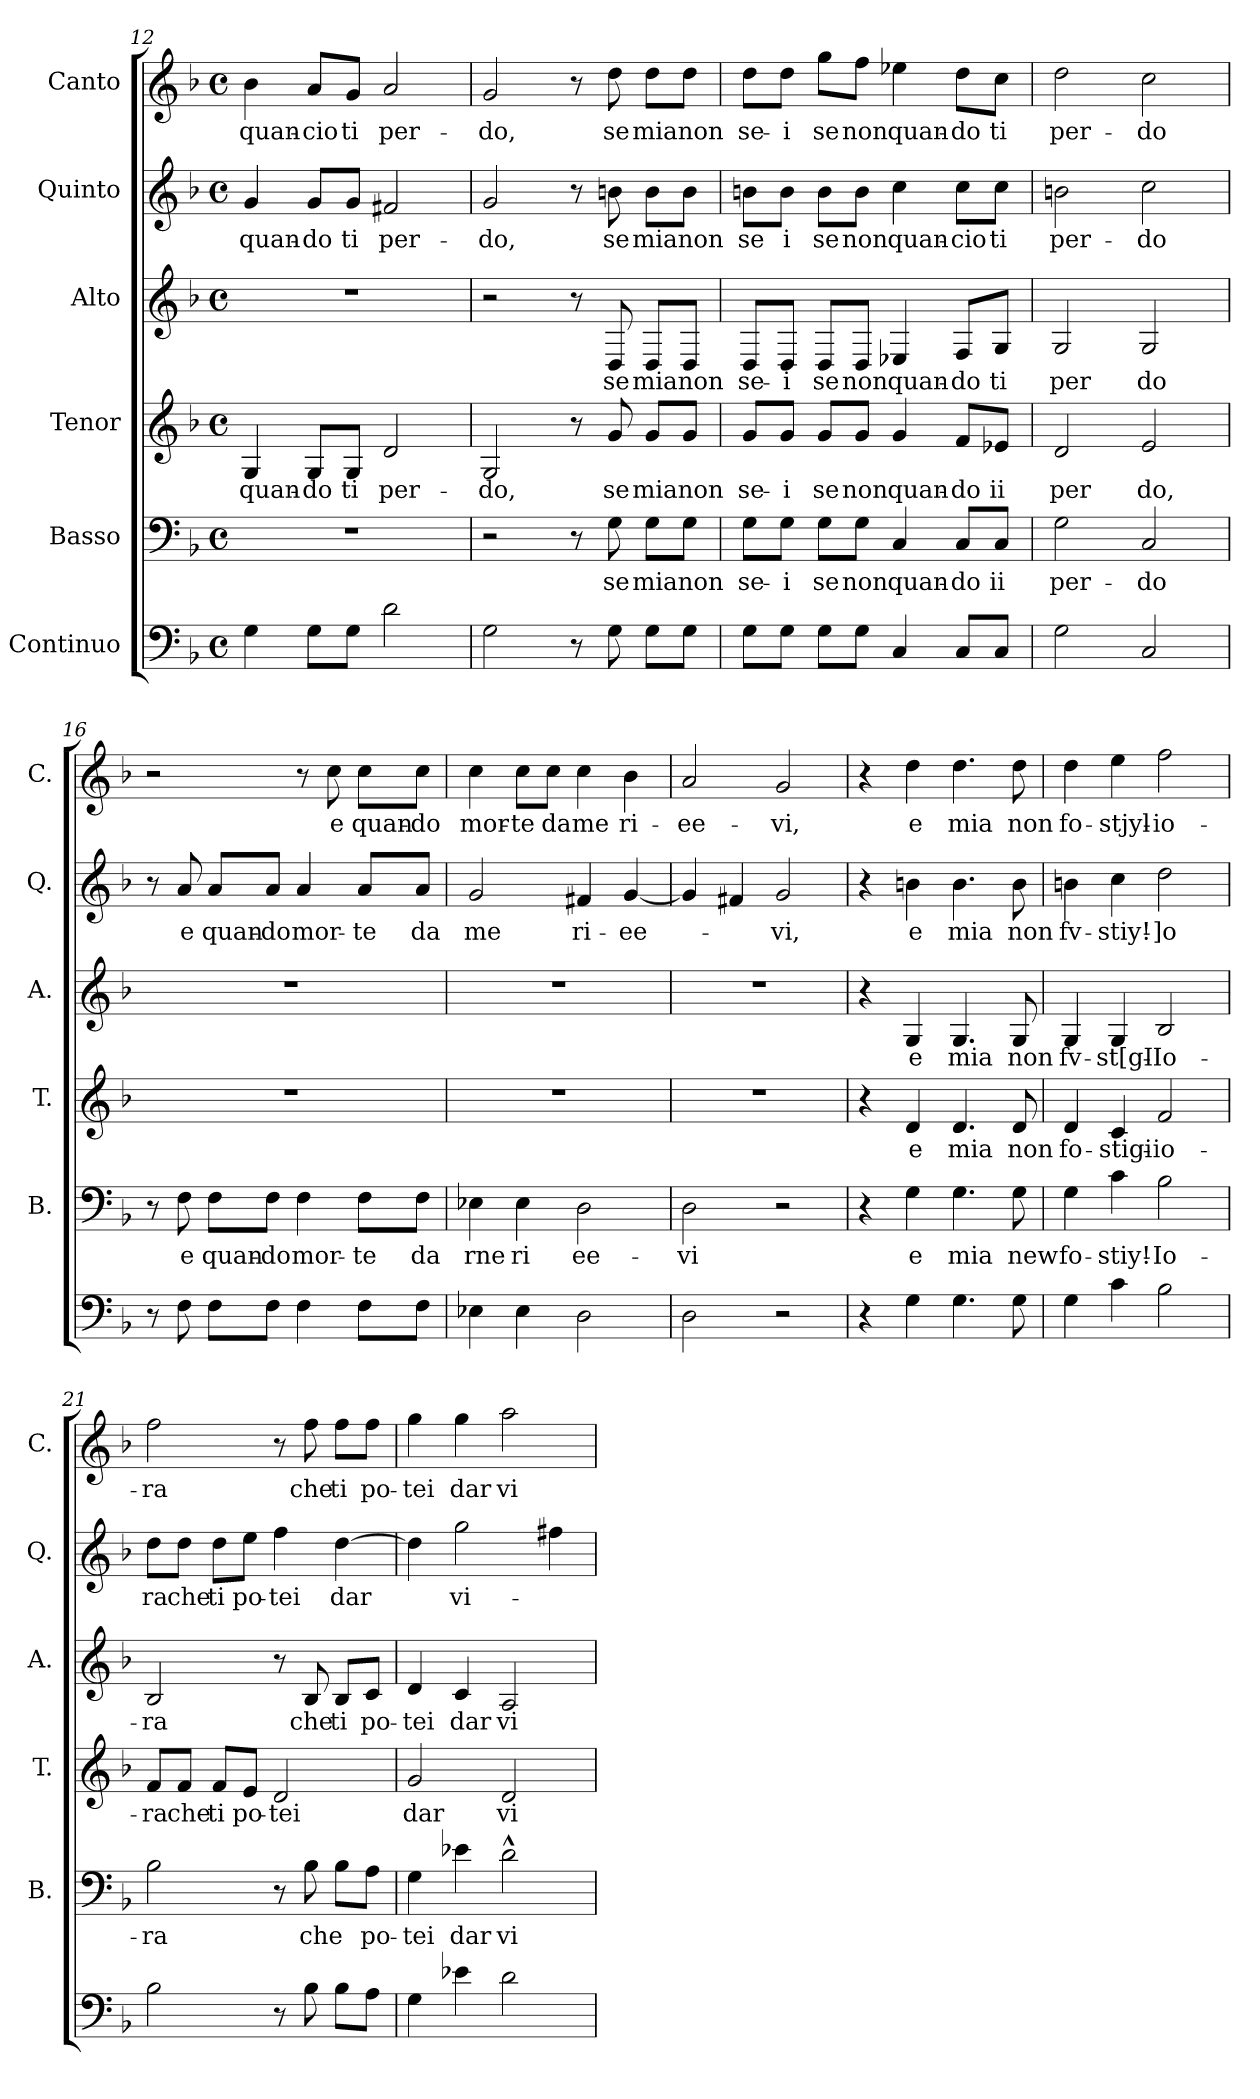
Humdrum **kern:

**kern	**kern	**text	**kern	**text	**kern	**text	**kern	**text	**kern	**text
*part6	*part5	*part5	*part4	*part4	*part3	*part3	*part2	*part2	*part1	*part1
*staff6	*staff5	*staff5	*staff4	*staff4	*staff3	*staff3	*staff2	*staff2	*staff1	*staff1
*I"Continuo	*I"Basso	*	*I"Tenor	*	*I"Alto	*	*I"Quinto	*	*I"Canto	*
*	*I'B.	*	*I'T.	*	*I'A.	*	*I'Q.	*	*I'C.	*
*clefF4	*clefF4	*	*clefG2	*	*clefG2	*	*clefG2	*	*clefG2	*
*k[b-]	*k[b-]	*	*k[b-]	*	*k[b-]	*	*k[b-]	*	*k[b-]	*
*F:	*F:	*	*F:	*	*F:	*	*F:	*	*F:	*
*M4/4	*M4/4	*	*M4/4	*	*M4/4	*	*M4/4	*	*M4/4	*
*met(c)	*met(c)	*	*met(c)	*	*met(c)	*	*met(c)	*	*met(c)	*
=12	=12	=12	=12	=12	=12	=12	=12	=12	=12	=12
!	!	!	!	!LO:LY:b	!	!	!	!LO:LY:b	!	!LO:LY:b
4G\	1r	.	4G/	-quan-	1r	.	4g/	-quan-	4b-\	-quan-
!	!	!	!	!LO:LY:b	!	!	!	!LO:LY:b	!	!LO:LY:b
8G\L	.	.	8G/L	-do	.	.	8g/L	-do	8a/L	-cio
!	!	!	!	!LO:LY:b	!	!	!	!LO:LY:b	!	!LO:LY:b
8G\J	.	.	8G/J	-ti	.	.	8g/J	-ti	8g/J	-ti
!	!	!	!	!LO:LY:b	!	!	!	!LO:LY:b	!	!LO:LY:b
2d\	.	.	2d/	-per-	.	.	2f#X/	-per-	2a/	-per-
=13	=13	=13	=13	=13	=13	=13	=13	=13	=13	=13
!	!	!	!	!LO:LY:b	!	!	!	!LO:LY:b	!	!LO:LY:b
2G\	2r	.	2G/	-do,	2r	.	2g/	-do,	2g/	-do,
8r	8r	.	8r	.	8r	.	8r	.	8r	.
!	!	!LO:LY:b	!	!LO:LY:b	!	!LO:LY:b	!	!LO:LY:b	!	!LO:LY:b
8G\	8G\	-se	8g/	-se	8D/	-se	8bn\	-se	8dd\	-se
!	!	!LO:LY:b	!	!LO:LY:b	!	!LO:LY:b	!	!LO:LY:b	!	!LO:LY:b
8G\L	8G\L	-mia	8g/L	-mia	8D/L	-mia	8b\L	-mia	8dd\L	-mia
!	!	!LO:LY:b	!	!LO:LY:b	!	!LO:LY:b	!	!LO:LY:b	!	!LO:LY:b
8G\J	8G\J	-non	8g/J	-non	8D/J	-non	8b\J	-non	8dd\J	-non
!!LO:PB:g=z
=14	=14	=14	=14	=14	=14	=14	=14	=14	=14	=14
!	!	!LO:LY:b	!	!LO:LY:b	!	!LO:LY:b	!	!LO:LY:b	!	!LO:LY:b
8G\L	8G\L	-se-	8g/L	-se-	8D/L	-se-	8bn\L	-se	8dd\L	-se-
!	!	!LO:LY:b	!	!LO:LY:b	!	!LO:LY:b	!	!LO:LY:b	!	!LO:LY:b
8G\J	8G\J	-i	8g/J	-i	8D/J	-i	8b\J	-i	8dd\J	-i
!	!	!LO:LY:b	!	!LO:LY:b	!	!LO:LY:b	!	!LO:LY:b	!	!LO:LY:b
8G\L	8G\L	-se	8g/L	-se	8D/L	-se	8b\L	-se	8gg\L	-se
!	!	!LO:LY:b	!	!LO:LY:b	!	!LO:LY:b	!	!LO:LY:b	!	!LO:LY:b
8G\J	8G\J	-non	8g/J	-non	8D/J	-non	8b\J	-non	8ff\J	-non
!	!	!LO:LY:b	!	!LO:LY:b	!	!LO:LY:b	!	!LO:LY:b	!	!LO:LY:b
4C/	4C/	-quan-	4g/	-quan-	4E-X/	-quan-	4cc\	-quan-	4ee-X\	-quan-
!	!	!LO:LY:b	!	!LO:LY:b	!	!LO:LY:b	!	!LO:LY:b	!	!LO:LY:b
8C/L	8C/L	-do	8f/L	-do	8F/L	-do	8cc\L	-cio	8dd\L	-do
!	!	!LO:LY:b	!	!LO:LY:b	!	!LO:LY:b	!	!LO:LY:b	!	!LO:LY:b
8C/J	8C/J	-ii	8e-X/J	-ii	8G/J	-ti	8cc\J	-ti	8cc\J	-ti
=15	=15	=15	=15	=15	=15	=15	=15	=15	=15	=15
!	!	!LO:LY:b	!	!LO:LY:b	!	!LO:LY:b	!	!LO:LY:b	!	!LO:LY:b
2G\	2G\	-per-	2d/	-per	2G/	-per	2bn\	-per-	2dd\	-per-
!	!	!LO:LY:b	!	!LO:LY:b	!	!LO:LY:b	!	!LO:LY:b	!	!LO:LY:b
2C/	2C/	-do	2e/	-do,	2G/	-do	2cc\	-do	2cc\	-do
=16	=16	=16	=16	=16	=16	=16	=16	=16	=16	=16
8r	8r	.	1r	.	1r	.	8r	.	2r	.
!	!	!LO:LY:b	!	!	!	!	!	!LO:LY:b	!	!
8F\	8F\	-e	.	.	.	.	8a/	-e	.	.
!	!	!LO:LY:b	!	!	!	!	!	!LO:LY:b	!	!
8F\L	8F\L	-quan-	.	.	.	.	8a/L	-quan-	.	.
!	!	!LO:LY:b	!	!	!	!	!	!LO:LY:b	!	!
8F\J	8F\J	-do	.	.	.	.	8a/J	-do	.	.
!	!	!LO:LY:b	!	!	!	!	!	!LO:LY:b	!	!
4F\	4F\	-mor-	.	.	.	.	4a/	-mor-	8r	.
!	!	!	!	!	!	!	!	!	!	!LO:LY:b
.	.	.	.	.	.	.	.	.	8cc\	-e
!	!	!LO:LY:b	!	!	!	!	!	!LO:LY:b	!	!LO:LY:b
8F\L	8F\L	-te	.	.	.	.	8a/L	-te	8cc\L	-quan-
!	!	!LO:LY:b	!	!	!	!	!	!LO:LY:b	!	!LO:LY:b
8F\J	8F\J	-da	.	.	.	.	8a/J	-da	8cc\J	-do
=17	=17	=17	=17	=17	=17	=17	=17	=17	=17	=17
!	!	!LO:LY:b	!	!	!	!	!	!LO:LY:b	!	!LO:LY:b
4E-X\	4E-X\	-rne	1r	.	1r	.	2g/	-me	4cc\	-mor-
!	!	!LO:LY:b	!	!	!	!	!	!	!	!LO:LY:b
4E-\	4E-\	-ri	.	.	.	.	.	.	8cc\L	-te
!	!	!	!	!	!	!	!	!	!	!LO:LY:b
.	.	.	.	.	.	.	.	.	8cc\J	-da
!	!	!LO:LY:b	!	!	!	!	!	!LO:LY:b	!	!LO:LY:b
2D\	2D\	-ee-	.	.	.	.	4f#X/	-ri-	4cc\	-me
!	!	!	!	!	!	!	!	!LO:LY:b	!	!LO:LY:b
.	.	.	.	.	.	.	[4g/	-ee-	4b-\	-ri-
=18	=18	=18	=18	=18	=18	=18	=18	=18	=18	=18
!	!	!LO:LY:b	!	!	!	!	!	!	!	!LO:LY:b
2D\	2D\	-vi	1r	.	1r	.	4g/]	.	2a/	-ee-
.	.	.	.	.	.	.	4f#X/	.	.	.
!	!	!	!	!	!	!	!	!LO:LY:b	!	!LO:LY:b
2r	2r	.	.	.	.	.	2g/	-vi,	2g/	-vi,
=19	=19	=19	=19	=19	=19	=19	=19	=19	=19	=19
4r	4r	.	4r	.	4r	.	4r	.	4r	.
!	!	!LO:LY:b	!	!LO:LY:b	!	!LO:LY:b	!	!LO:LY:b	!	!LO:LY:b
4G\	4G\	-e	4d/	-e	4G/	-e	4bn\	-e	4dd\	-e
!	!	!LO:LY:b	!	!LO:LY:b	!	!LO:LY:b	!	!LO:LY:b	!	!LO:LY:b
4.G\	4.G\	-mia	4.d/	-mia	4.G/	-mia	4.b\	-mia	4.dd\	-mia
!	!	!LO:LY:b	!	!LO:LY:b	!	!LO:LY:b	!	!LO:LY:b	!	!LO:LY:b
8G\	8G\	-new	8d/	-non	8G/	-non	8b\	-non	8dd\	-non
!!LO:LB:g=z
=20	=20	=20	=20	=20	=20	=20	=20	=20	=20	=20
!	!	!LO:LY:b	!	!LO:LY:b	!	!LO:LY:b	!	!LO:LY:b	!	!LO:LY:b
4G\	4G\	-fo-	4d/	-fo-	4G/	-fv-	4bn\	-fv-	4dd\	-fo-
!	!	!LO:LY:b	!	!LO:LY:b	!	!LO:LY:b	!	!LO:LY:b	!	!LO:LY:b
4c\	4c\	-stiy!-	4c/	-stigi-	4G/	-st[gI-	4cc\	-stiy!-	4ee\	-stjyl-
!	!	!LO:LY:b	!	!LO:LY:b	!	!LO:LY:b	!	!LO:LY:b	!	!LO:LY:b
2B-\	2B-\	-Io-	2f/	-io-	2B-/	-Io-	2dd\	-]o	2ff\	-io-
=21	=21	=21	=21	=21	=21	=21	=21	=21	=21	=21
!	!	!LO:LY:b	!	!LO:LY:b	!	!LO:LY:b	!	!LO:LY:b	!	!LO:LY:b
2B-\	2B-\	-ra	8f/L	-ra	2B-/	-ra	8dd\L	-ra	2ff\	-ra
!	!	!	!	!LO:LY:b	!	!	!	!LO:LY:b	!	!
.	.	.	8f/J	-che	.	.	8dd\J	-che	.	.
!	!	!	!	!LO:LY:b	!	!	!	!LO:LY:b	!	!
.	.	.	8f/L	-ti	.	.	8dd\L	-ti	.	.
!	!	!	!	!LO:LY:b	!	!	!	!LO:LY:b	!	!
.	.	.	8e/J	-po-	.	.	8ee\J	-po-	.	.
!	!	!	!	!LO:LY:b	!	!	!	!LO:LY:b	!	!
8r	8r	.	2d/	-tei	8r	.	4ff\	-tei	8r	.
!	!	!LO:LY:b	!	!	!	!LO:LY:b	!	!	!	!LO:LY:b
8B-\	8B-\	-che	.	.	8B-/	-che	.	.	8ff\	-che
!	!	!	!	!	!	!LO:LY:b	!	!LO:LY:b	!	!LO:LY:b
8B-\L	8B-\L	.	.	.	8B-/L	-ti	[4dd\	-dar	8ff\L	-ti
!	!	!LO:LY:b	!	!	!	!LO:LY:b	!	!	!	!LO:LY:b
8A\J	8A\J	-po-	.	.	8c/J	-po-	.	.	8ff\J	-po-
=22	=22	=22	=22	=22	=22	=22	=22	=22	=22	=22
!	!	!LO:LY:b	!	!LO:LY:b	!	!LO:LY:b	!	!	!	!LO:LY:b
4G\	4G\	-tei	2g/	-dar	4d/	-tei	4dd\]	.	4gg\	-tei
!	!	!LO:LY:b	!	!	!	!LO:LY:b	!	!LO:LY:b	!	!LO:LY:b
4e-X\	4e-X\	-dar	.	.	4c/	-dar	2gg\	-vi-	4gg\	-dar
!	!	!LO:LY:b	!	!LO:LY:b	!	!LO:LY:b	!	!	!	!LO:LY:b
2d\	2d^^\	-vi-	2d/	-vi-	2A/	-vi-	.	.	2aa\	-vi-
.	.	.	.	.	.	.	4ff#X\	.	.	.
=	=	=	=	=	=	=	=	=	=	=
*-	*-	*-	*-	*-	*-	*-	*-	*-	*-	*-
